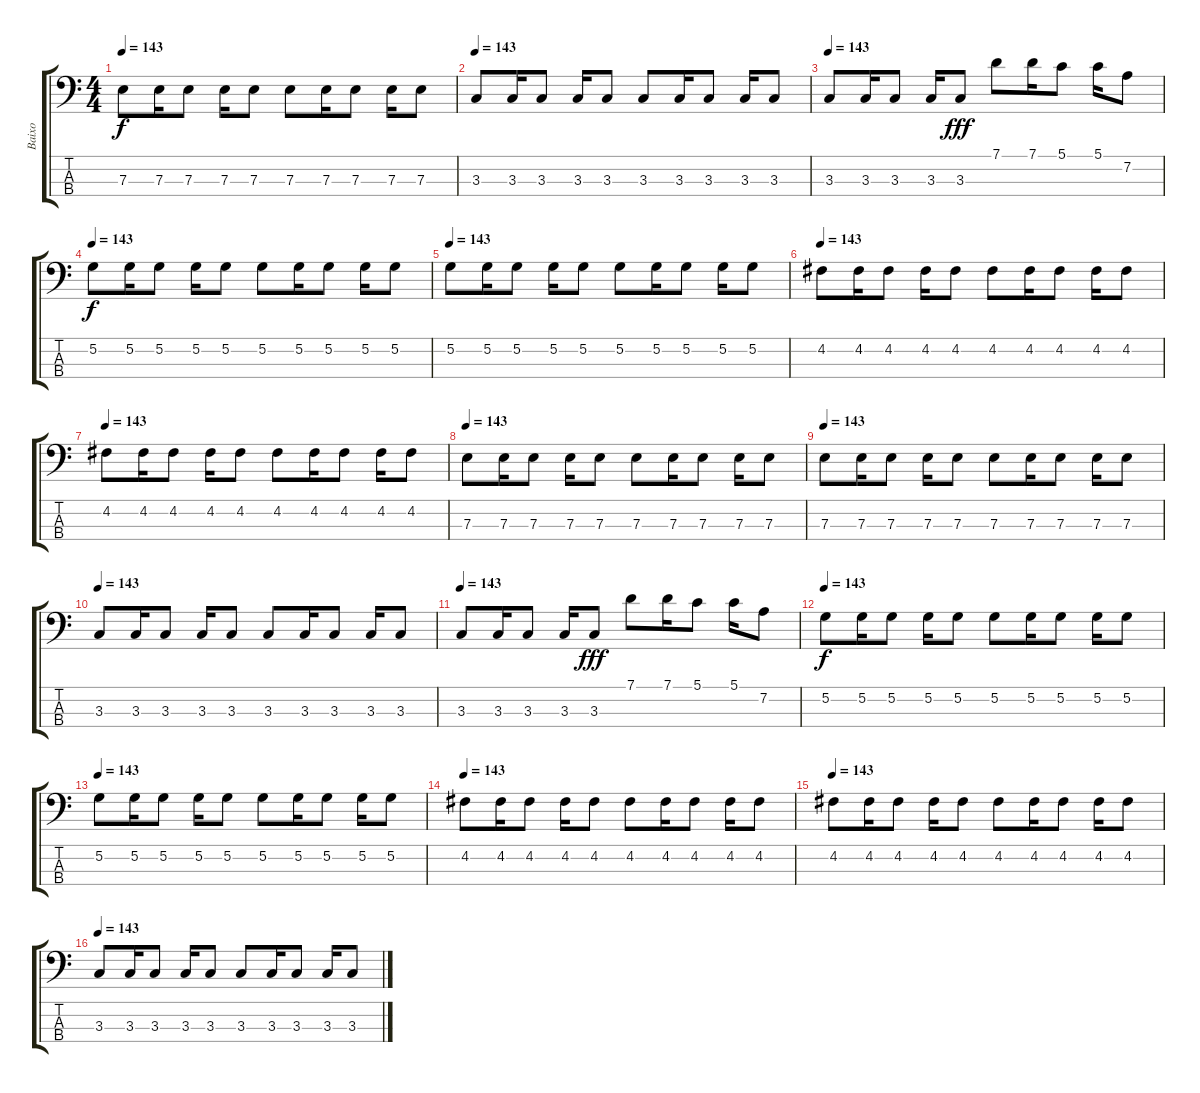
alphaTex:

\track ("Baixo" "Baixo") {instrument electricbasspick}
\staff {score tabs}
\tuning (G2 D2 A1 E1) {hide}
\ts (4 4)
\tempo 143
\clef f4
\ks c
7.3.8{dy f} 7.3.16 7.3.8 7.3.16 7.3.8 7.3.8 7.3.16 7.3.8 7.3.16 7.3.8 |
\tempo 143
3.3.8 3.3.16 3.3.8 3.3.16 3.3.8 3.3.8 3.3.16 3.3.8 3.3.16 3.3.8 |
\tempo 143
3.3.8 3.3.16 3.3.8 3.3.16 3.3.8{dy fff} 7.1.8 7.1.16 5.1.8 5.1.16 7.2.8 |
\tempo 143
5.2.8{dy f} 5.2.16 5.2.8 5.2.16 5.2.8 5.2.8 5.2.16 5.2.8 5.2.16 5.2.8 |
\tempo 143
5.2.8 5.2.16 5.2.8 5.2.16 5.2.8 5.2.8 5.2.16 5.2.8 5.2.16 5.2.8 |
\tempo 143
4.2.8 4.2.16 4.2.8 4.2.16 4.2.8 4.2.8 4.2.16 4.2.8 4.2.16 4.2.8 |
\tempo 143
4.2.8 4.2.16 4.2.8 4.2.16 4.2.8 4.2.8 4.2.16 4.2.8 4.2.16 4.2.8 |
\tempo 143
7.3.8 7.3.16 7.3.8 7.3.16 7.3.8 7.3.8 7.3.16 7.3.8 7.3.16 7.3.8 |
\tempo 143
7.3.8 7.3.16 7.3.8 7.3.16 7.3.8 7.3.8 7.3.16 7.3.8 7.3.16 7.3.8 |
\tempo 143
3.3.8 3.3.16 3.3.8 3.3.16 3.3.8 3.3.8 3.3.16 3.3.8 3.3.16 3.3.8 |
\tempo 143
3.3.8 3.3.16 3.3.8 3.3.16 3.3.8{dy fff} 7.1.8 7.1.16 5.1.8 5.1.16 7.2.8 |
\tempo 143
5.2.8{dy f} 5.2.16 5.2.8 5.2.16 5.2.8 5.2.8 5.2.16 5.2.8 5.2.16 5.2.8 |
\tempo 143
5.2.8 5.2.16 5.2.8 5.2.16 5.2.8 5.2.8 5.2.16 5.2.8 5.2.16 5.2.8 |
\tempo 143
4.2.8 4.2.16 4.2.8 4.2.16 4.2.8 4.2.8 4.2.16 4.2.8 4.2.16 4.2.8 |
\tempo 143
4.2.8 4.2.16 4.2.8 4.2.16 4.2.8 4.2.8 4.2.16 4.2.8 4.2.16 4.2.8 |
\tempo 143
3.3.8 3.3.16 3.3.8 3.3.16 3.3.8 3.3.8 3.3.16 3.3.8 3.3.16 3.3.8
